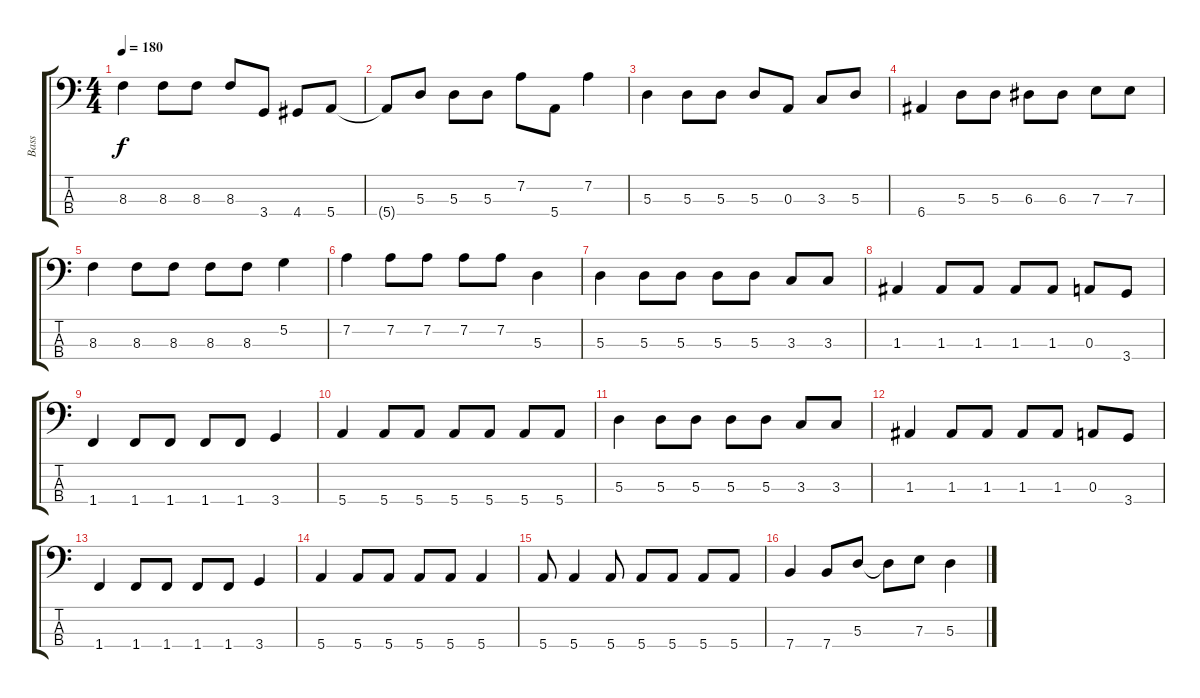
\track ("Bass" "Bass") {instrument electricbassfinger}
\staff {score tabs}
\tuning (G2 D2 A1 E1) {hide}
\ts (4 4)
\tempo 180
\clef f4
\ks c
8.3.4{dy f} 8.3.8 8.3.8 8.3.8 3.4.8 4.4.8 5.4.8 |
5.4{t}.8 5.3.8 5.3.8 5.3.8 7.2.8 5.4.8 7.2.4 |
5.3.4 5.3.8 5.3.8 5.3.8 0.3.8 3.3.8 5.3.8 |
6.4.4 5.3.8 5.3.8 6.3.8 6.3.8 7.3.8 7.3.8 |
8.3.4 8.3.8 8.3.8 8.3.8 8.3.8 5.2.4 |
7.2.4 7.2.8 7.2.8 7.2.8 7.2.8 5.3.4 |
5.3.4 5.3.8 5.3.8 5.3.8 5.3.8 3.3.8 3.3.8 |
1.3.4 1.3.8 1.3.8 1.3.8 1.3.8 0.3.8 3.4.8 |
1.4.4 1.4.8 1.4.8 1.4.8 1.4.8 3.4.4 |
5.4.4 5.4.8 5.4.8 5.4.8 5.4.8 5.4.8 5.4.8 |
5.3.4 5.3.8 5.3.8 5.3.8 5.3.8 3.3.8 3.3.8 |
1.3.4 1.3.8 1.3.8 1.3.8 1.3.8 0.3.8 3.4.8 |
1.4.4 1.4.8 1.4.8 1.4.8 1.4.8 3.4.4 |
5.4.4 5.4.8 5.4.8 5.4.8 5.4.8 5.4.4 |
5.4.8 5.4.4 5.4.8 5.4.8 5.4.8 5.4.8 5.4.8 |
7.4.4 7.4.8 5.3.8 5.3{t}.8 7.3.8 5.3.4
